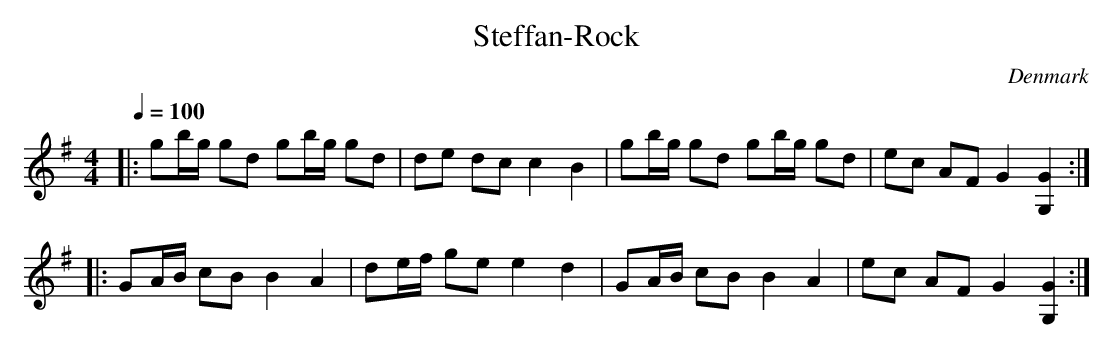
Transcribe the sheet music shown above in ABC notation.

X:1
T:Steffan-Rock
O:Denmark
M:4/4
L:1/8
Q:1/4=100
K:Gmaj
|:gb/2g/2 gd gb/2g/2 gd | de dc c2B2 | gb/2g/2 gd gb/2g/2 gd | ec AFG2 [GG,]2:|
|:GA/B/ cB B2 A2 | de/f/ ge e2d2| GA/B/ cB B2 A2 | ec AFG2 [GG,]2:|
